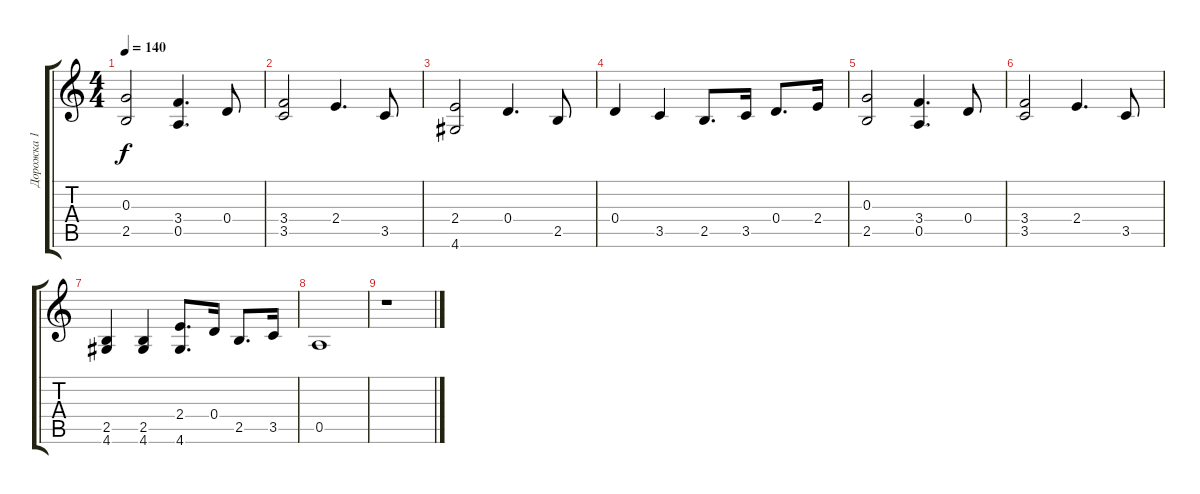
\track ("Дорожка 1" "Дорожка 1") {instrument acousticguitarsteel}
\staff {score tabs}
\tuning (E4 B3 G3 D3 A2 E2) {hide}
\ts (4 4)
\tempo 140
\clef g2
\ks c
(0.3 2.5).2{dy f} (3.4 0.5).4{d} 0.4.8 |
(3.4 3.5).2 2.4.4{d} 3.5.8 |
(2.4 4.6).2 0.4.4{d} 2.5.8 |
0.4.4 3.5.4 2.5.8{d} 3.5.16 0.4.8{d} 2.4.16 |
(0.3 2.5).2 (3.4 0.5).4{d} 0.4.8 |
(3.4 3.5).2 2.4.4{d} 3.5.8 |
(2.5 4.6).4 (2.5 4.6).4 (2.4 4.6).8{d} 0.4.16 2.5.8{d} 3.5.16 |
0.5.1 |
r.1
